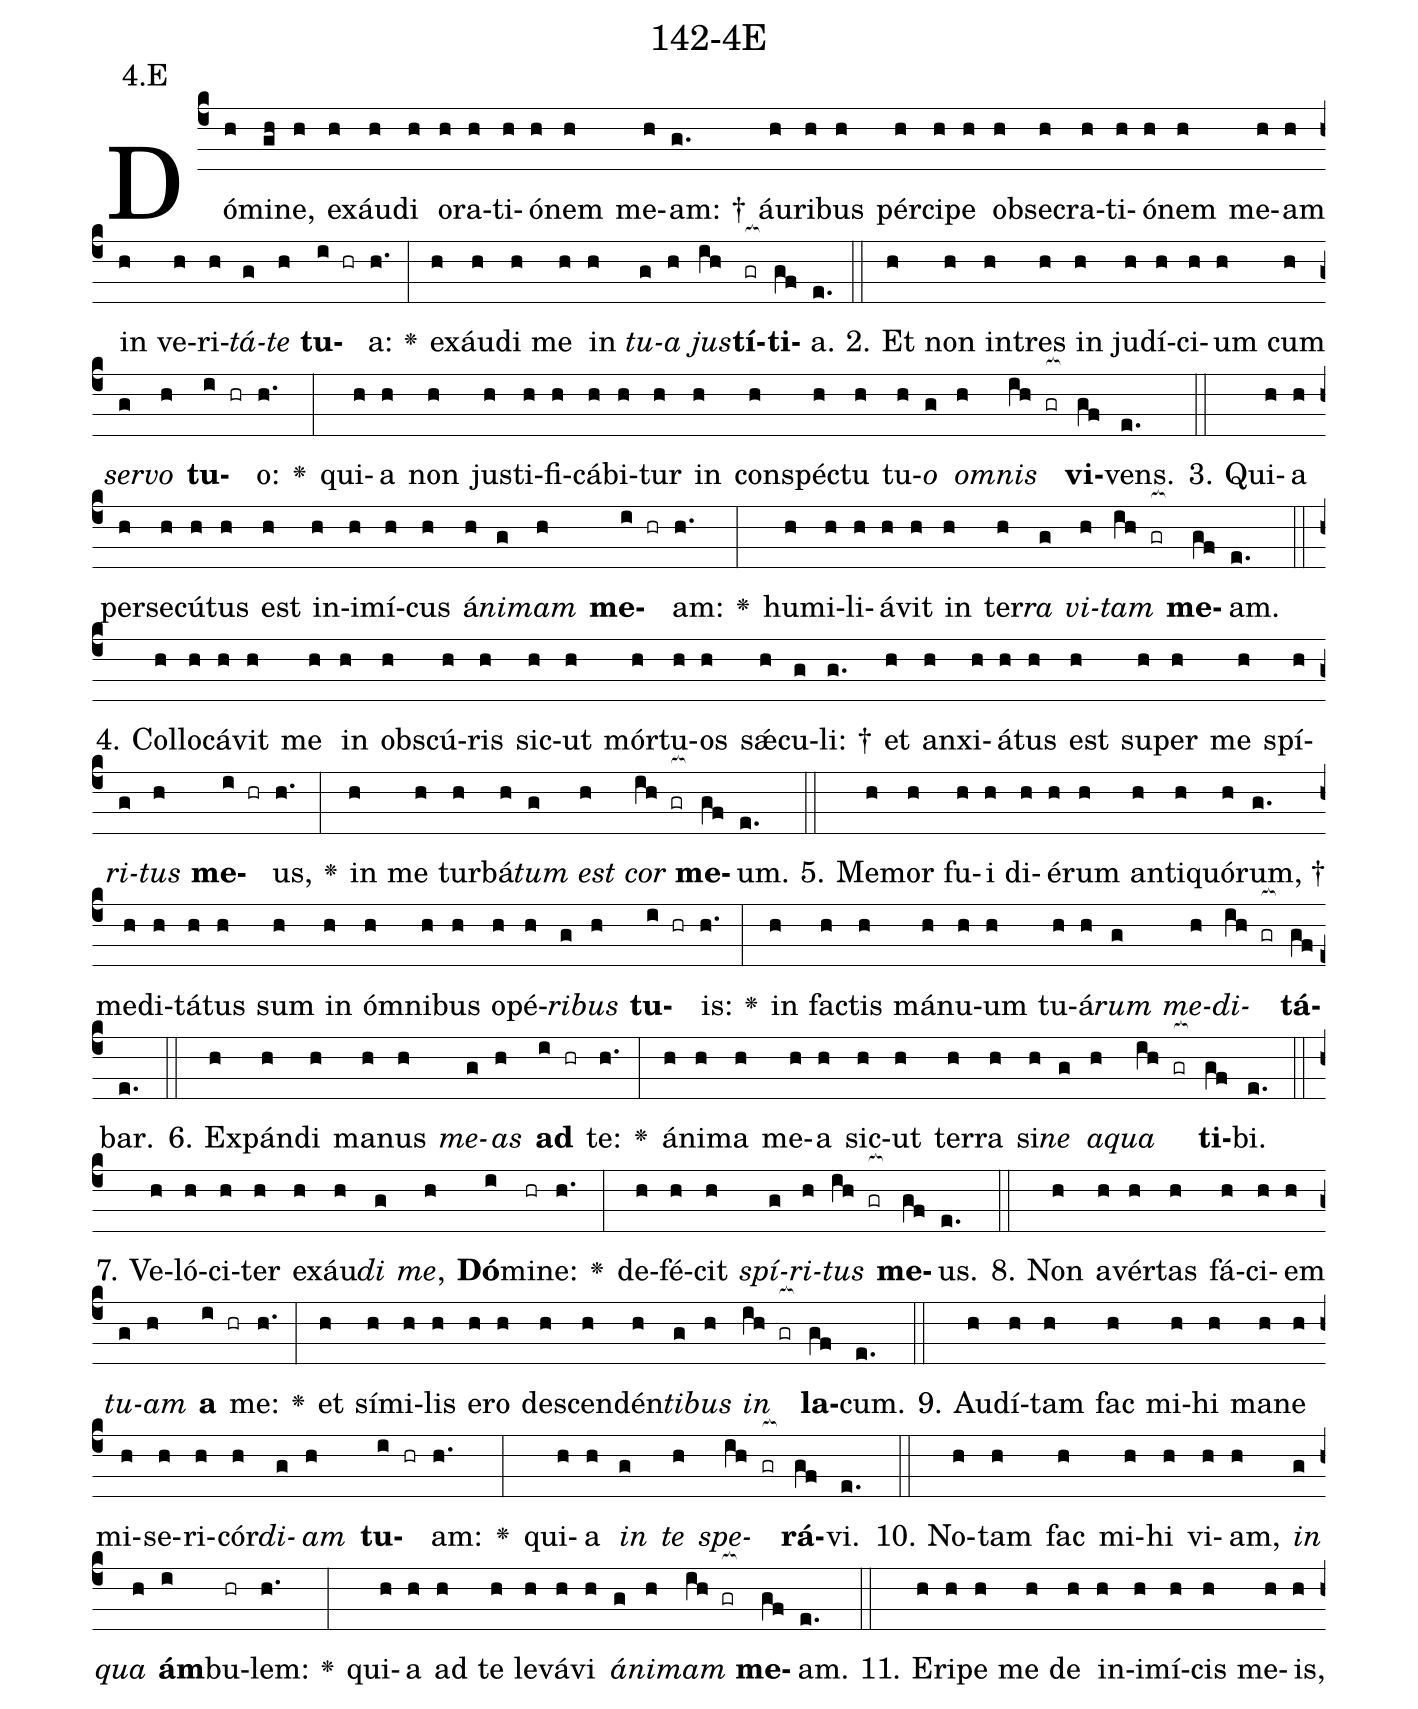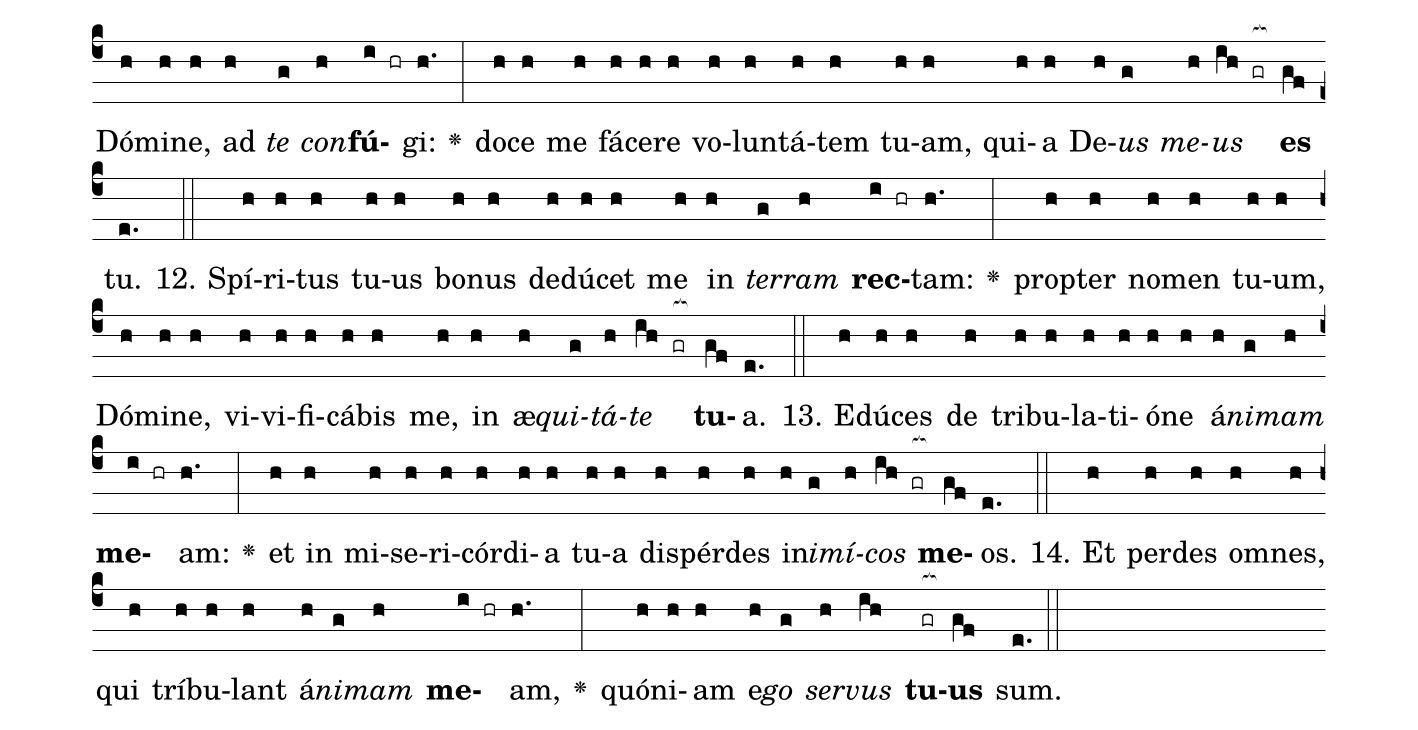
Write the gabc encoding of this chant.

name: 142-4E;
annotation: 4.E;
%%
(c4)Dó(h)mi(gh)ne,(h) ex(h)áu(h)di(h) o(h)ra(h)ti(h)ó(h)nem(h) me(h)am: †(g.) áu(h)ri(h)bus(h) pér(h)ci(h)pe(h) ob(h)se(h)cra(h)ti(h)ó(h)nem(h) me(h)am(h) in(h) ve(h)ri(h)<i>tá</i>(g)<i>te</i>(h) <b>tu</b>(i hr)a:(h.) <v>\greheightstar</v>(:) ex(h)áu(h)di(h) me(h) in(h) <i>tu</i>(g)<i>a</i>(h) <i>jus</i>(ih)<b>tí</b>(gr[ocb:1{])<b>ti</b>(gf[ocb:0}])a.(e.) (::)
2. Et(h) non(h) in(h)tres(h) in(h) ju(h)dí(h)ci(h)um(h) cum(h) <i>ser</i>(g)<i>vo</i>(h) <b>tu</b>(i hr)o:(h.) <v>\greheightstar</v>(:) qui(h)a(h) non(h) jus(h)ti(h)fi(h)cá(h)bi(h)tur(h) in(h) con(h)spéc(h)tu(h) tu(h)<i>o</i>(g) <i>om</i>(h)<i>nis</i>(ih gr[ocb:1{]) <b>vi</b>(gf[ocb:0}])vens.(e.) (::)
3. Qui(h)a(h) per(h)se(h)cú(h)tus(h) est(h) in(h)i(h)mí(h)cus(h) á(h)<i>ni</i>(g)<i>mam</i>(h) <b>me</b>(i hr)am:(h.) <v>\greheightstar</v>(:) hu(h)mi(h)li(h)á(h)vit(h) in(h) ter(h)<i>ra</i>(g) <i>vi</i>(h)<i>tam</i>(ih gr[ocb:1{]) <b>me</b>(gf[ocb:0}])am.(e.) (::)
4. Col(h)lo(h)cá(h)vit(h) me(h) in(h) obs(h)cú(h)ris(h) sic(h)ut(h) mór(h)tu(h)os(h) sǽ(h)cu(g)li: †(g.) et(h) an(h)xi(h)á(h)tus(h) est(h) su(h)per(h) me(h) spí(h)<i>ri</i>(g)<i>tus</i>(h) <b>me</b>(i hr)us,(h.) <v>\greheightstar</v>(:) in(h) me(h) tur(h)bá(h)<i>tum</i>(g) <i>est</i>(h) <i>cor</i>(ih gr[ocb:1{]) <b>me</b>(gf[ocb:0}])um.(e.) (::)
5. Me(h)mor(h) fu(h)i(h) di(h)é(h)rum(h) an(h)ti(h)quó(h)rum, †(g.) me(h)di(h)tá(h)tus(h) sum(h) in(h) óm(h)ni(h)bus(h) o(h)pé(h)<i>ri</i>(g)<i>bus</i>(h) <b>tu</b>(i hr)is:(h.) <v>\greheightstar</v>(:) in(h) fac(h)tis(h) má(h)nu(h)um(h) tu(h)á(h)<i>rum</i>(g) <i>me</i>(h)<i>di</i>(ih gr[ocb:1{])<b>tá</b>(gf[ocb:0}])bar.(e.) (::)
6. Ex(h)pán(h)di(h) ma(h)nus(h) <i>me</i>(g)<i>as</i>(h) <b>ad</b>(i hr) te:(h.) <v>\greheightstar</v>(:) á(h)ni(h)ma(h) me(h)a(h) sic(h)ut(h) ter(h)ra(h) si(h)<i>ne</i>(g) <i>a</i>(h)<i>qua</i>(ih gr[ocb:1{]) <b>ti</b>(gf[ocb:0}])bi.(e.) (::)
7. Ve(h)ló(h)ci(h)ter(h) ex(h)áu(h)<i>di</i>(g) <i>me</i>,(h) <b>Dó</b>(i)mi(hr)ne:(h.) <v>\greheightstar</v>(:) de(h)fé(h)cit(h) <i>spí</i>(g)<i>ri</i>(h)<i>tus</i>(ih gr[ocb:1{]) <b>me</b>(gf[ocb:0}])us.(e.) (::)
8. Non(h) a(h)vér(h)tas(h) fá(h)ci(h)em(h) <i>tu</i>(g)<i>am</i>(h) <b>a</b>(i hr) me:(h.) <v>\greheightstar</v>(:) et(h) sí(h)mi(h)lis(h) e(h)ro(h) de(h)scen(h)dén(h)<i>ti</i>(g)<i>bus</i>(h) <i>in</i>(ih gr[ocb:1{]) <b>la</b>(gf[ocb:0}])cum.(e.) (::)
9. Au(h)dí(h)tam(h) fac(h) mi(h)hi(h) ma(h)ne(h) mi(h)se(h)ri(h)cór(h)<i>di</i>(g)<i>am</i>(h) <b>tu</b>(i hr)am:(h.) <v>\greheightstar</v>(:) qui(h)a(h) <i>in</i>(g) <i>te</i>(h) <i>spe</i>(ih gr[ocb:1{])<b>rá</b>(gf[ocb:0}])vi.(e.) (::)
10. No(h)tam(h) fac(h) mi(h)hi(h) vi(h)am,(h) <i>in</i>(g) <i>qua</i>(h) <b>ám</b>(i)bu(hr)lem:(h.) <v>\greheightstar</v>(:) qui(h)a(h) ad(h) te(h) le(h)vá(h)vi(h) <i>á</i>(g)<i>ni</i>(h)<i>mam</i>(ih gr[ocb:1{]) <b>me</b>(gf[ocb:0}])am.(e.) (::)
11. E(h)ri(h)pe(h) me(h) de(h) in(h)i(h)mí(h)cis(h) me(h)is,(h) Dó(h)mi(h)ne,(h) ad(h) <i>te</i>(g) <i>con</i>(h)<b>fú</b>(i hr)gi:(h.) <v>\greheightstar</v>(:) do(h)ce(h) me(h) fá(h)ce(h)re(h) vo(h)lun(h)tá(h)tem(h) tu(h)am,(h) qui(h)a(h) De(h)<i>us</i>(g) <i>me</i>(h)<i>us</i>(ih gr[ocb:1{]) <b>es</b>(gf[ocb:0}]) tu.(e.) (::)
12. Spí(h)ri(h)tus(h) tu(h)us(h) bo(h)nus(h) de(h)dú(h)cet(h) me(h) in(h) <i>ter</i>(g)<i>ram</i>(h) <b>rec</b>(i hr)tam:(h.) <v>\greheightstar</v>(:) prop(h)ter(h) no(h)men(h) tu(h)um,(h) Dó(h)mi(h)ne,(h) vi(h)vi(h)fi(h)cá(h)bis(h) me,(h) in(h) æ(h)<i>qui</i>(g)<i>tá</i>(h)<i>te</i>(ih gr[ocb:1{]) <b>tu</b>(gf[ocb:0}])a.(e.) (::)
13. E(h)dú(h)ces(h) de(h) tri(h)bu(h)la(h)ti(h)ó(h)ne(h) á(h)<i>ni</i>(g)<i>mam</i>(h) <b>me</b>(i hr)am:(h.) <v>\greheightstar</v>(:) et(h) in(h) mi(h)se(h)ri(h)cór(h)di(h)a(h) tu(h)a(h) dis(h)pér(h)des(h) in(h)<i>i</i>(g)<i>mí</i>(h)<i>cos</i>(ih gr[ocb:1{]) <b>me</b>(gf[ocb:0}])os.(e.) (::)
14. Et(h) per(h)des(h) om(h)nes,(h) qui(h) trí(h)bu(h)lant(h) á(h)<i>ni</i>(g)<i>mam</i>(h) <b>me</b>(i hr)am,(h.) <v>\greheightstar</v>(:) quón(h)i(h)am(h) e(h)<i>go</i>(g) <i>ser</i>(h)<i>vus</i>(ih) <b>tu</b>(gr[ocb:1{])<b>us</b>(gf[ocb:0}]) sum.(e.) (::)
